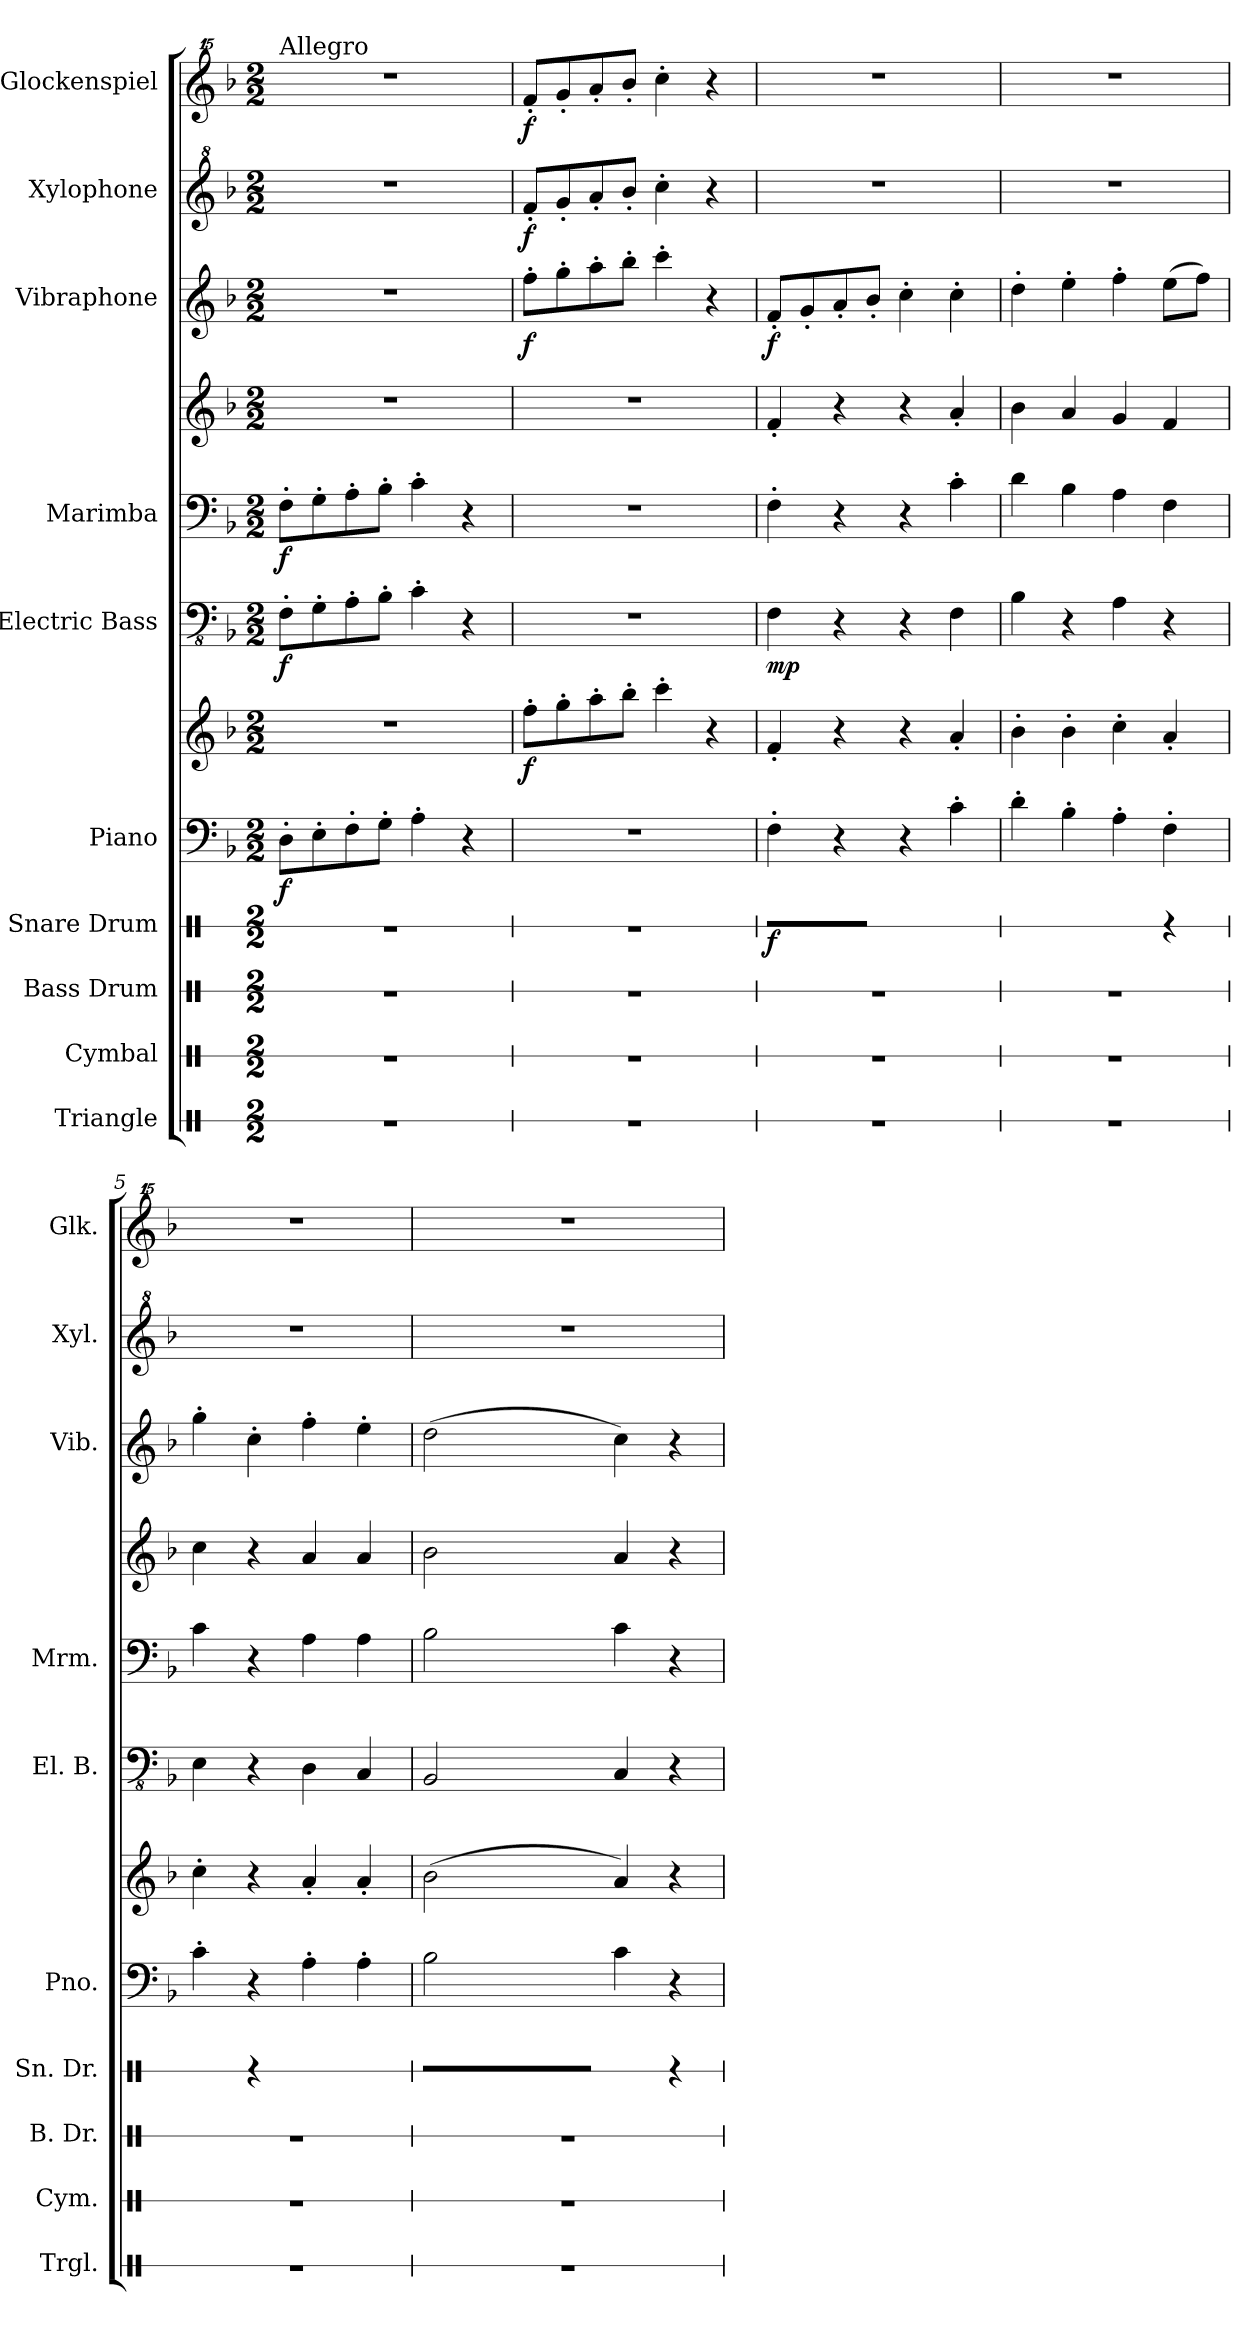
**kern	**kern	**kern	**kern	**dynam	**kern	**kern	**dynam	**kern	**dynam	**kern	**kern	**dynam	**kern	**dynam	**kern	**dynam	**kern	**dynam
*part10	*part9	*part8	*part7	*part7	*part6	*part6	*part6	*part5	*part5	*part4	*part4	*part4	*part3	*part3	*part2	*part2	*part1	*part1
*staff12	*staff11	*staff10	*staff9	*staff9	*staff8	*staff7	*staff7/8	*staff6	*staff6	*staff5	*staff4	*staff4/5	*staff3	*staff3	*staff2	*staff2	*staff1	*staff1
*I"Triangle	*I"Cymbal	*I"Bass Drum	*I"Snare Drum	*	*I"Piano	*	*	*I"Electric Bass	*	*I"Marimba	*	*	*I"Vibraphone	*	*I"Xylophone	*	*I"Glockenspiel	*
*I'Trgl.	*I'Cym.	*I'B. Dr.	*I'Sn. Dr.	*	*I'Pno.	*	*	*I'El. B.	*	*I'Mrm.	*	*	*I'Vib.	*	*I'Xyl.	*	*I'Glk.	*
*stria1	*stria1	*stria1	*stria1	*	*	*	*	*	*	*	*	*	*	*	*	*	*	*
*clefX	*clefX	*clefX	*clefX	*	*clefF4	*clefG2	*	*clefFv4	*	*clefF4	*clefG2	*	*clefG2	*	*clefG^2	*	*clefG^^2	*
*k[]	*k[]	*k[]	*k[]	*	*k[b-]	*k[b-]	*	*k[b-]	*	*k[b-]	*k[b-]	*	*k[b-]	*	*k[b-]	*	*k[b-]	*
*C:	*C:	*C:	*C:	*	*F:	*F:	*	*F:	*	*F:	*F:	*	*F:	*	*F:	*	*F:	*
*M2/2	*M2/2	*M2/2	*M2/2	*	*M2/2	*M2/2	*	*M2/2	*	*M2/2	*M2/2	*	*M2/2	*	*M2/2	*	*M2/2	*
=1	=1	=1	=1	=1	=1	=1	=1	=1	=1	=1	=1	=1	=1	=1	=1	=1	=1	=1
!	!	!	!	!	!	!	!	!	!	!	!	!	!	!	!	!	!LO:TX:a:t=Allegro	!
!	!	!	!	!	!	!	!LO:DY:b=2	!	!LO:DY:b	!	!	!LO:DY:b=2	!	!	!	!	!	!
1r	1r	1r	1r	.	8D'\L	1r	f	8FF'\L	f	8F'\L	1r	f	1r	.	1r	.	1r	.
.	.	.	.	.	8E'\	.	.	8GG'\	.	8G'\	.	.	.	.	.	.	.	.
.	.	.	.	.	8F'\	.	.	8AA'\	.	8A'\	.	.	.	.	.	.	.	.
.	.	.	.	.	8G'\J	.	.	8BB-'\J	.	8B-'\J	.	.	.	.	.	.	.	.
.	.	.	.	.	4A'\	.	.	4C'\	.	4c'\	.	.	.	.	.	.	.	.
.	.	.	.	.	4r	.	.	4r	.	4r	.	.	.	.	.	.	.	.
=2	=2	=2	=2	=2	=2	=2	=2	=2	=2	=2	=2	=2	=2	=2	=2	=2	=2	=2
!	!	!	!	!	!	!	!LO:DY:b	!	!	!	!	!	!	!LO:DY:b	!	!LO:DY:b	!	!LO:DY:b
1r	1r	1r	1r	.	1r	8ff'\L	f	1r	.	1r	1r	.	8ff'\L	f	8ff'/L	f	8fff'/L	f
.	.	.	.	.	.	8gg'\	.	.	.	.	.	.	8gg'\	.	8gg'/	.	8ggg'/	.
.	.	.	.	.	.	8aa'\	.	.	.	.	.	.	8aa'\	.	8aa'/	.	8aaa'/	.
.	.	.	.	.	.	8bb-'\J	.	.	.	.	.	.	8bb-'\J	.	8bb-'/J	.	8bbb-'/J	.
.	.	.	.	.	.	4ccc'\	.	.	.	.	.	.	4ccc'\	.	4ccc'\	.	4cccc'\	.
.	.	.	.	.	.	4r	.	.	.	.	.	.	4r	.	4r	.	4r	.
=3	=3	=3	=3	=3	=3	=3	=3	=3	=3	=3	=3	=3	=3	=3	=3	=3	=3	=3
!	!	!	!	!LO:DY:b	!	!	!LO:DY:b=2	!	!	!	!	!	!	!	!	!	!	!
!	!	!	!	!	!	!	!LO:DY:n=1:b	!	!LO:DY:b	!	!	!LO:DY:b=2	!	!	!	!	!	!
!	!	!	!	!	!	!	!	!	!	!	!	!LO:DY:n=1:b	!	!LO:DY:b	!	!	!	!
1r	1r	1r	8R/L	f	4F'\	4f'/	mp mp	4FF\	mp	4F'\	4f'/	mp mf	8f'/L	f	1r	.	1r	.
.	.	.	8R/	.	.	.	.	.	.	.	.	.	8g'/	.	.	.	.	.
.	.	.	8R/	.	4r	4r	.	4r	.	4r	4r	.	8a'/	.	.	.	.	.
.	.	.	8R/J	.	.	.	.	.	.	.	.	.	8b-'/J	.	.	.	.	.
.	.	.	4R/	.	4r	4r	.	4r	.	4r	4r	.	4cc'\	.	.	.	.	.
.	.	.	4R/	.	4c'\	4a'/	.	4FF\	.	4c'\	4a'/	.	4cc'\	.	.	.	.	.
=4	=4	=4	=4	=4	=4	=4	=4	=4	=4	=4	=4	=4	=4	=4	=4	=4	=4	=4
1r	1r	1r	4R/	.	4d'\	4b-'\	.	4BB-\	.	4d\	4b-\	.	4dd'\	.	1r	.	1r	.
.	.	.	4R/	.	4B-'\	4b-'\	.	4r	.	4B-\	4a/	.	4ee'\	.	.	.	.	.
.	.	.	4R/	.	4A'\	4cc'\	.	4AA\	.	4A\	4g/	.	4ff'\	.	.	.	.	.
.	.	.	4r	.	4F'\	4a'/	.	4r	.	4F\	4f/	.	(8ee\L	.	.	.	.	.
.	.	.	.	.	.	.	.	.	.	.	.	.	8ff\J)	.	.	.	.	.
=5	=5	=5	=5	=5	=5	=5	=5	=5	=5	=5	=5	=5	=5	=5	=5	=5	=5	=5
1r	1r	1r	4R/	.	4c'\	4cc'\	.	4EE\	.	4c\	4cc\	.	4gg'\	.	1r	.	1r	.
.	.	.	4r	.	4r	4r	.	4r	.	4r	4r	.	4cc'\	.	.	.	.	.
.	.	.	4R/	.	4A'\	4a'/	.	4DD\	.	4A\	4a/	.	4ff'\	.	.	.	.	.
.	.	.	4R/	.	4A'\	4a'/	.	4CC/	.	4A\	4a/	.	4ee'\	.	.	.	.	.
!!LO:PB:g=z
=6	=6	=6	=6	=6	=6	=6	=6	=6	=6	=6	=6	=6	=6	=6	=6	=6	=6	=6
1r	1r	1r	16R/LL	.	2B-\	(2b-\	.	2BBB-/	.	2B-\	2b-\	.	(2dd\	.	1r	.	1r	.
.	.	.	16R/	.	.	.	.	.	.	.	.	.	.	.	.	.	.	.
.	.	.	16R/	.	.	.	.	.	.	.	.	.	.	.	.	.	.	.
.	.	.	16R/	.	.	.	.	.	.	.	.	.	.	.	.	.	.	.
.	.	.	16R/	.	.	.	.	.	.	.	.	.	.	.	.	.	.	.
.	.	.	16R/	.	.	.	.	.	.	.	.	.	.	.	.	.	.	.
.	.	.	16R/	.	.	.	.	.	.	.	.	.	.	.	.	.	.	.
.	.	.	16R/JJ	.	.	.	.	.	.	.	.	.	.	.	.	.	.	.
.	.	.	4R/	.	4c\	4a/)	.	4CC/	.	4c\	4a/	.	4cc\)	.	.	.	.	.
.	.	.	4r	.	4r	4r	.	4r	.	4r	4r	.	4r	.	.	.	.	.
=	=	=	=	=	=	=	=	=	=	=	=	=	=	=	=	=	=	=
*-	*-	*-	*-	*-	*-	*-	*-	*-	*-	*-	*-	*-	*-	*-	*-	*-	*-	*-
